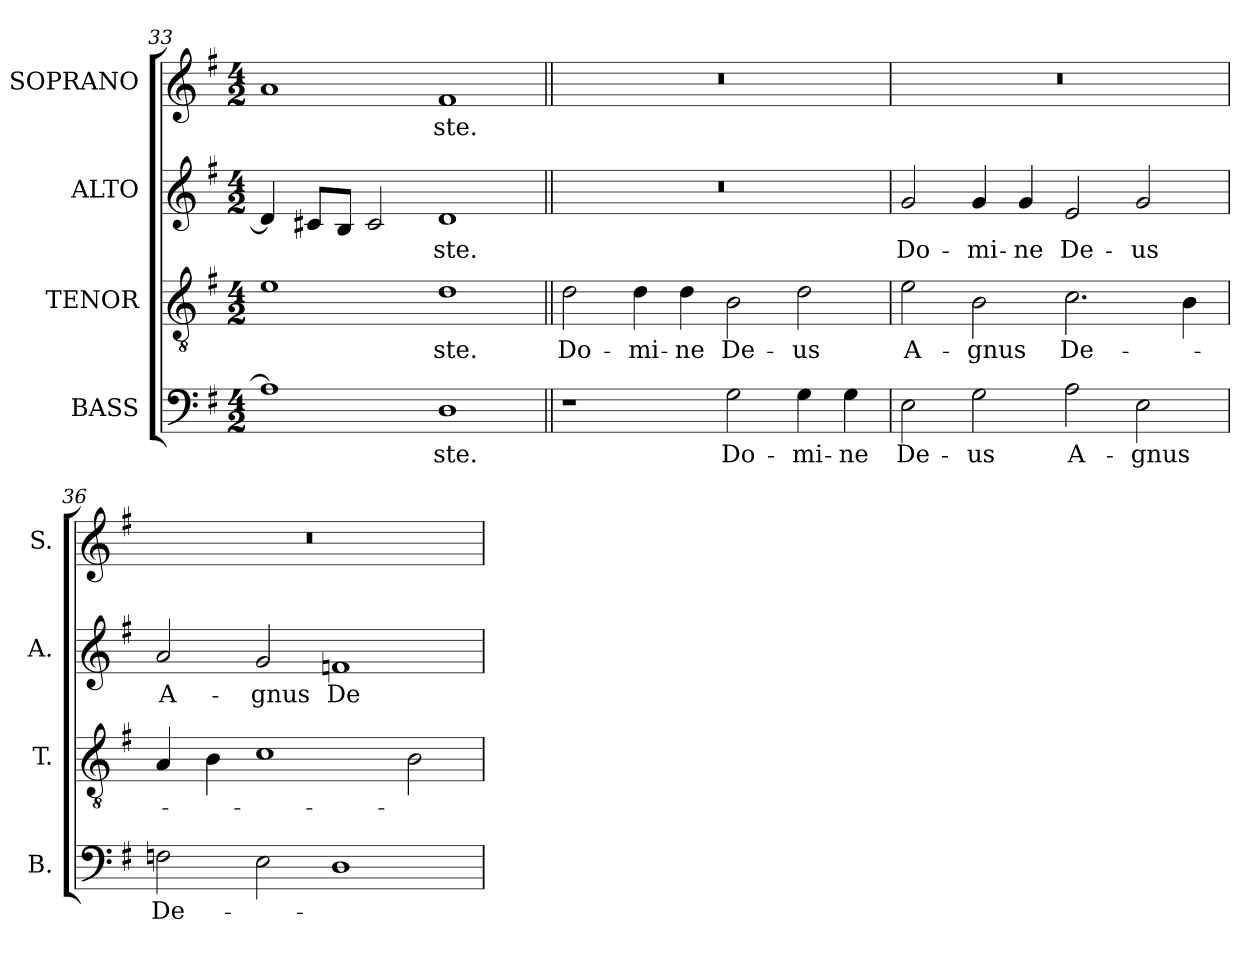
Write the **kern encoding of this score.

**kern	**text	**kern	**text	**kern	**text	**kern	**text
*part4	*part4	*part3	*part3	*part2	*part2	*part1	*part1
*staff4	*staff4	*staff3	*staff3	*staff2	*staff2	*staff1	*staff1
*I"BASS	*	*I"TENOR	*	*I"ALTO	*	*I"SOPRANO	*
*I'B.	*	*I'T.	*	*I'A.	*	*I'S.	*
*clefF4	*	*clefGv2	*	*clefG2	*	*clefG2	*
*	*	*ITrd7c12	*	*	*	*	*
*k[f#]	*	*k[f#]	*	*k[f#]	*	*k[f#]	*
*G:	*	*G:	*	*G:	*	*G:	*
*M4/2	*	*M4/2	*	*M4/2	*	*M4/2	*
=33	=33	=33	=33	=33	=33	=33	=33
1Ai]	.	1Ei	.	4di/]	.	1ai	.
.	.	.	.	8c#Xi/L	.	.	.
.	.	.	.	8Bi/J	.	.	.
.	.	.	.	2c#i/	.	.	.
!	!LO:LY:b:color=#000000	!	!	!	!	!	!
!	!	!	!LO:LY:b:color=#000000	!	!	!	!
!	!	!	!	!	!LO:LY:b:color=#000000	!	!
!	!	!	!	!	!	!	!LO:LY:b:color=#000000
1Di	-ste.	1Di	-ste.	1di	-ste.	1f#i	-ste.
!!LO:LB:g=z
=34||	=34||	=34||	=34||	=34||	=34||	=34||	=34||
*	*	*	*	*	*	*MM200	*
!	!	!	!LO:LY:b:color=#000000	!LO:N:vis=1	!	!LO:N:vis=1	!
1r	.	2Di\	Do-	0r	.	0r	.
!	!	!	!LO:LY:b:color=#000000	!	!	!	!
.	.	4Di\	-mi-	.	.	.	.
!	!	!	!LO:LY:b:color=#000000	!	!	!	!
.	.	4Di\	-ne	.	.	.	.
!	!LO:LY:b:color=#000000	!	!	!	!	!	!
!	!	!	!LO:LY:b:color=#000000	!	!	!	!
2Gi\	Do-	2BBi\	De-	.	.	.	.
!	!LO:LY:b:color=#000000	!	!	!	!	!	!
!	!	!	!LO:LY:b:color=#000000	!	!	!	!
4Gi\	-mi-	2Di\	-us	.	.	.	.
!	!LO:LY:b:color=#000000	!	!	!	!	!	!
4Gi\	-ne	.	.	.	.	.	.
=35	=35	=35	=35	=35	=35	=35	=35
!	!LO:LY:b:color=#000000	!	!	!	!	!	!
!	!	!	!LO:LY:b:color=#000000	!	!	!	!
!	!	!	!	!	!LO:LY:b:color=#000000	!LO:N:vis=1	!
2Ei\	De-	2Ei\	A-	2gi/	Do-	0r	.
!	!LO:LY:b:color=#000000	!	!	!	!	!	!
!	!	!	!LO:LY:b:color=#000000	!	!	!	!
!	!	!	!	!	!LO:LY:b:color=#000000	!	!
2Gi\	-us	2BBi\	-gnus	4gi/	-mi-	.	.
!	!	!	!	!	!LO:LY:b:color=#000000	!	!
.	.	.	.	4gi/	-ne	.	.
!	!LO:LY:b:color=#000000	!	!	!	!	!	!
!	!	!	!LO:LY:b:color=#000000	!	!	!	!
!	!	!	!	!	!LO:LY:b:color=#000000	!	!
2Ai\	A-	2.Ci\	De-	2ei/	De-	.	.
!	!LO:LY:b:color=#000000	!	!	!	!	!	!
!	!	!	!	!	!LO:LY:b:color=#000000	!	!
2Ei\	-gnus	.	.	2gi/	-us	.	.
.	.	4BBi\	.	.	.	.	.
=36	=36	=36	=36	=36	=36	=36	=36
!	!LO:LY:b:color=#000000	!	!	!	!	!	!
!	!	!	!	!	!LO:LY:b:color=#000000	!LO:N:vis=1	!
2Fni\	De-	4AAi/	.	2ai/	A-	0r	.
.	.	4BBi\	.	.	.	.	.
!	!	!	!	!	!LO:LY:b:color=#000000	!	!
2Ei\	.	1Ci	.	2gi/	-gnus	.	.
!	!	!	!	!	!LO:LY:b:color=#000000	!	!
1Di	.	.	.	1fni	De-	.	.
.	.	2BBi\	.	.	.	.	.
=	=	=	=	=	=	=	=
*-	*-	*-	*-	*-	*-	*-	*-
